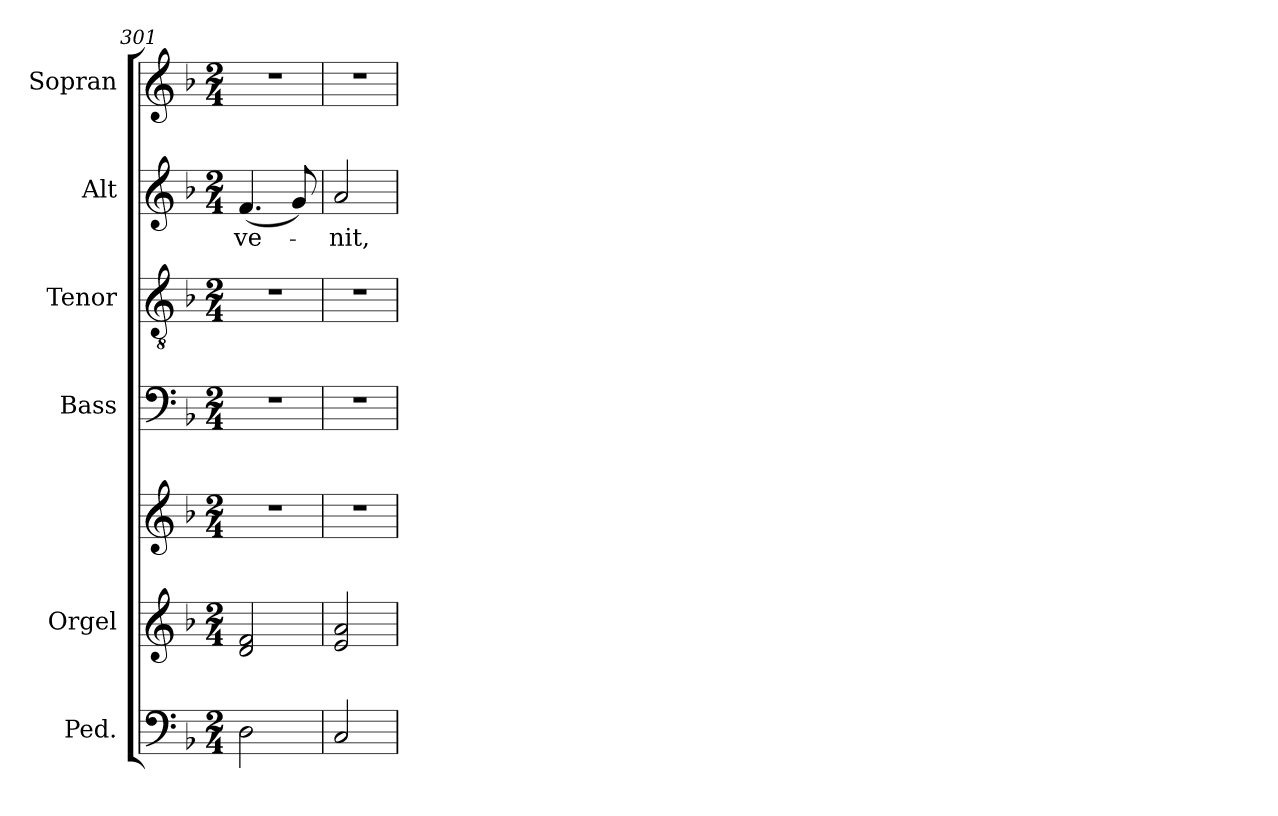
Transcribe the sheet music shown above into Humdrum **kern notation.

**kern	**kern	**kern	**kern	**kern	**kern	**text	**kern
*part6	*part5	*part5	*part4	*part3	*part2	*part2	*part1
*staff7	*staff6	*staff5	*staff4	*staff3	*staff2	*staff2	*staff1
*I"Ped.	*I"Orgel	*	*I"Bass	*I"Tenor	*I"Alt	*	*I"Sopran
*	*I'Org.	*	*I'B.	*I'T.	*I'A.	*	*I'S.
!!LO:PB:g=z
*clefF4	*clefG2	*clefG2	*clefF4	*clefGv2	*clefG2	*	*clefG2
*ITrd7c12	*	*	*	*	*	*	*
*k[b-]	*k[b-]	*k[b-]	*k[b-]	*k[b-]	*k[b-]	*	*k[b-]
*F:	*F:	*F:	*F:	*F:	*F:	*	*F:
*M2/4	*M2/4	*M2/4	*M2/4	*M2/4	*M2/4	*	*M2/4
=301	=301	=301	=301	=301	=301	=301	=301
!	!	!	!	!	!	!LO:LY:b	!
2DD\	2d/ 2f/	2r	2r	2r	(<4.f/	ve-	2r
.	.	.	.	.	8g/)	.	.
=302	=302	=302	=302	=302	=302	=302	=302
!	!	!	!	!	!	!LO:LY:b	!
2CC/	2e/ 2a/	2r	2r	2r	2a/	-nit,	2r
=	=	=	=	=	=	=	=
*-	*-	*-	*-	*-	*-	*-	*-
